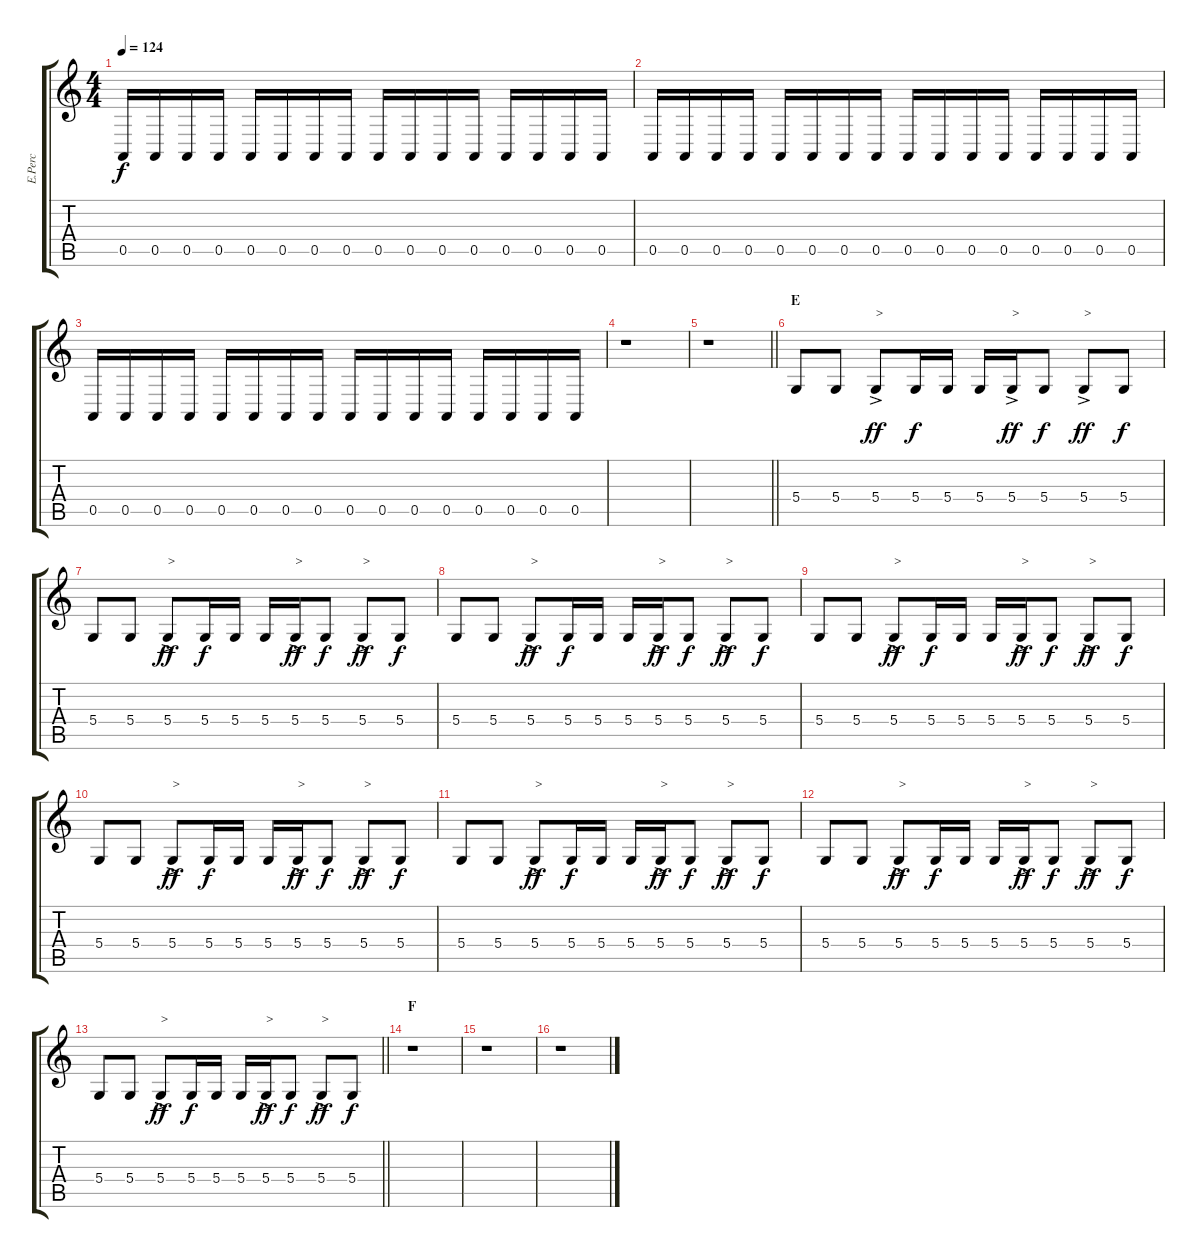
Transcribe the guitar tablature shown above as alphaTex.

\track ("E.Perc" "E.Perc") {instrument synthdrum}
\staff {score tabs}
\tuning (E4 B3 G3 D3 A2 E2) {hide}
\ts (4 4)
\tempo 124
\clef g2
\ks c
0.5.16{dy f} 0.5.16 0.5.16 0.5.16 0.5.16 0.5.16 0.5.16 0.5.16 0.5.16 0.5.16 0.5.16 0.5.16 0.5.16 0.5.16 0.5.16 0.5.16 |
0.5.16 0.5.16 0.5.16 0.5.16 0.5.16 0.5.16 0.5.16 0.5.16 0.5.16 0.5.16 0.5.16 0.5.16 0.5.16 0.5.16 0.5.16 0.5.16 |
0.5.16 0.5.16 0.5.16 0.5.16 0.5.16 0.5.16 0.5.16 0.5.16 0.5.16 0.5.16 0.5.16 0.5.16 0.5.16 0.5.16 0.5.16 0.5.16 |
r.1 |
\barLineRight lightlight
r.1 |
\section ("" "E")
5.4.8 5.4.8 5.4{ac}.8{txt ">" dy ff} 5.4.16{dy f} 5.4.16 5.4.16 5.4{ac}.16{txt ">" dy ff} 5.4.8{dy f} 5.4{ac}.8{txt ">" dy ff} 5.4.8{dy f} |
5.4.8 5.4.8 5.4{ac}.8{txt ">" dy ff} 5.4.16{dy f} 5.4.16 5.4.16 5.4{ac}.16{txt ">" dy ff} 5.4.8{dy f} 5.4{ac}.8{txt ">" dy ff} 5.4.8{dy f} |
5.4.8 5.4.8 5.4{ac}.8{txt ">" dy ff} 5.4.16{dy f} 5.4.16 5.4.16 5.4{ac}.16{txt ">" dy ff} 5.4.8{dy f} 5.4{ac}.8{txt ">" dy ff} 5.4.8{dy f} |
5.4.8 5.4.8 5.4{ac}.8{txt ">" dy ff} 5.4.16{dy f} 5.4.16 5.4.16 5.4{ac}.16{txt ">" dy ff} 5.4.8{dy f} 5.4{ac}.8{txt ">" dy ff} 5.4.8{dy f} |
5.4.8 5.4.8 5.4{ac}.8{txt ">" dy ff} 5.4.16{dy f} 5.4.16 5.4.16 5.4{ac}.16{txt ">" dy ff} 5.4.8{dy f} 5.4{ac}.8{txt ">" dy ff} 5.4.8{dy f} |
5.4.8 5.4.8 5.4{ac}.8{txt ">" dy ff} 5.4.16{dy f} 5.4.16 5.4.16 5.4{ac}.16{txt ">" dy ff} 5.4.8{dy f} 5.4{ac}.8{txt ">" dy ff} 5.4.8{dy f} |
5.4.8 5.4.8 5.4{ac}.8{txt ">" dy ff} 5.4.16{dy f} 5.4.16 5.4.16 5.4{ac}.16{txt ">" dy ff} 5.4.8{dy f} 5.4{ac}.8{txt ">" dy ff} 5.4.8{dy f} |
\barLineRight lightlight
5.4.8 5.4.8 5.4{ac}.8{txt ">" dy ff} 5.4.16{dy f} 5.4.16 5.4.16 5.4{ac}.16{txt ">" dy ff} 5.4.8{dy f} 5.4{ac}.8{txt ">" dy ff} 5.4.8{dy f} |
\section ("" "F")
r.1 |
r.1 |
r.1
